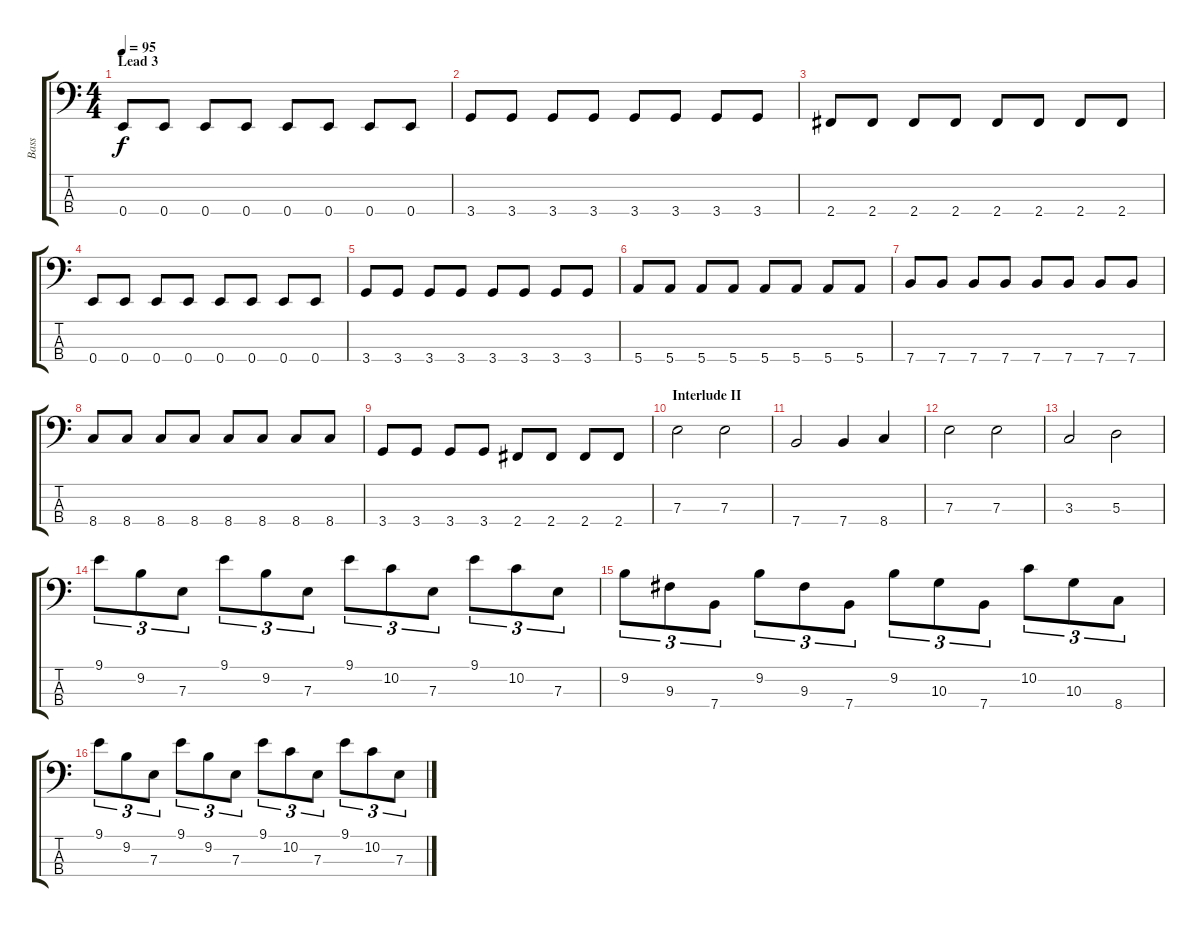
\track ("Bass" "Bass") {instrument electricbassfinger}
\staff {score tabs}
\tuning (G2 D2 A1 E1) {hide}
\ts (4 4)
\section ("" "Lead 3")
\tempo 95
\clef f4
\ks c
0.4.8{dy f} 0.4.8 0.4.8 0.4.8 0.4.8 0.4.8 0.4.8 0.4.8 |
3.4.8 3.4.8 3.4.8 3.4.8 3.4.8 3.4.8 3.4.8 3.4.8 |
2.4.8 2.4.8 2.4.8 2.4.8 2.4.8 2.4.8 2.4.8 2.4.8 |
0.4.8 0.4.8 0.4.8 0.4.8 0.4.8 0.4.8 0.4.8 0.4.8 |
3.4.8 3.4.8 3.4.8 3.4.8 3.4.8 3.4.8 3.4.8 3.4.8 |
5.4.8 5.4.8 5.4.8 5.4.8 5.4.8 5.4.8 5.4.8 5.4.8 |
7.4.8 7.4.8 7.4.8 7.4.8 7.4.8 7.4.8 7.4.8 7.4.8 |
8.4.8 8.4.8 8.4.8 8.4.8 8.4.8 8.4.8 8.4.8 8.4.8 |
3.4.8 3.4.8 3.4.8 3.4.8 2.4.8 2.4.8 2.4.8 2.4.8 |
\section ("" "Interlude II")
7.3.2 7.3.2 |
7.4.2 7.4.4 8.4.4 |
7.3.2 7.3.2 |
3.3.2 5.3.2 |
9.1.8{tu (3 2)} 9.2.8{tu (3 2)} 7.3.8{tu (3 2)} 9.1.8{tu (3 2)} 9.2.8{tu (3 2)} 7.3.8{tu (3 2)} 9.1.8{tu (3 2)} 10.2.8{tu (3 2)} 7.3.8{tu (3 2)} 9.1.8{tu (3 2)} 10.2.8{tu (3 2)} 7.3.8{tu (3 2)} |
9.2.8{tu (3 2)} 9.3.8{tu (3 2)} 7.4.8{tu (3 2)} 9.2.8{tu (3 2)} 9.3.8{tu (3 2)} 7.4.8{tu (3 2)} 9.2.8{tu (3 2)} 10.3.8{tu (3 2)} 7.4.8{tu (3 2)} 10.2.8{tu (3 2)} 10.3.8{tu (3 2)} 8.4.8{tu (3 2)} |
9.1.8{tu (3 2)} 9.2.8{tu (3 2)} 7.3.8{tu (3 2)} 9.1.8{tu (3 2)} 9.2.8{tu (3 2)} 7.3.8{tu (3 2)} 9.1.8{tu (3 2)} 10.2.8{tu (3 2)} 7.3.8{tu (3 2)} 9.1.8{tu (3 2)} 10.2.8{tu (3 2)} 7.3.8{tu (3 2)}
